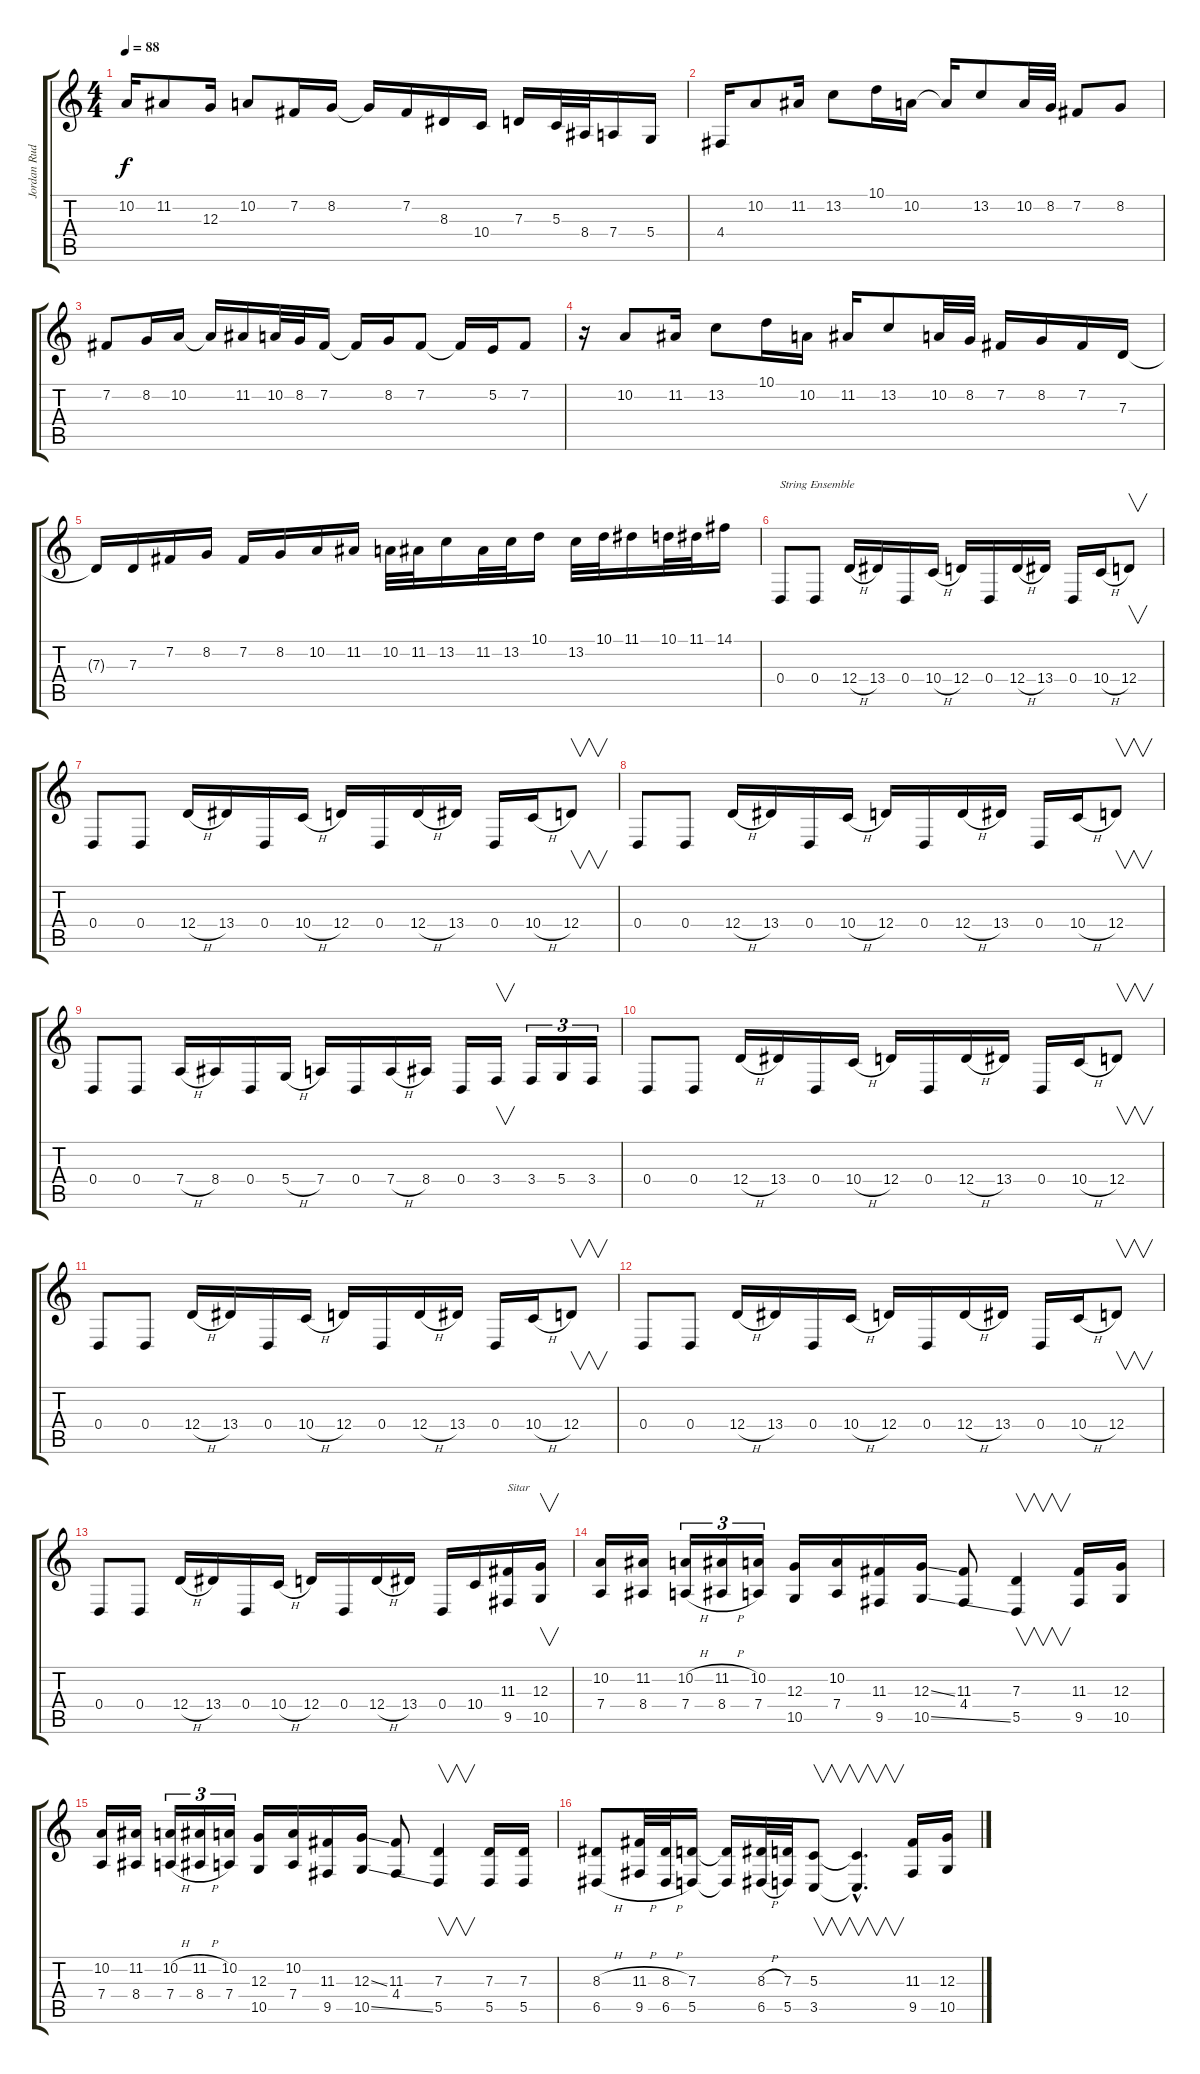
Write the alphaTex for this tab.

\track ("Jordan Rudess - Keyboard" "Jordan Rud") {instrument sitar}
\staff {score tabs}
\tuning (E4 B3 G3 D3 A2 E2) {hide}
\ts (4 4)
\tempo 88
\clef g2
\ks c
10.2.16{dy f} 11.2.8 12.3.16 10.2.8 7.2.16 8.2.16 8.2{t}.16 7.2.16 8.3.16 10.4.16 7.3.16 5.3.32 8.4.32 7.4.16 5.4.16 |
4.4.16 10.2.8 11.2.16 13.2.8 10.1.16 10.2.16 10.2{t}.16 13.2.8 10.2.32 8.2.32 7.2.8 8.2.8 |
7.2.8 8.2.16 10.2.16 10.2{t}.16 11.2.16 10.2.32 8.2.32 7.2.16 7.2{t}.16 8.2.16 7.2.8 7.2{t}.16 5.2.16 7.2.8 |
r.16 10.2.8 11.2.16 13.2.8 10.1.16 10.2.16 11.2.16 13.2.8 10.2.32 8.2.32 7.2.16 8.2.16 7.2.16 7.3.16 |
7.3{t}.16 7.3.16 7.2.16 8.2.16 7.2.16 8.2.16 10.2.16 11.2.16 10.2.32 11.2.32 13.2.16 11.2.32 13.2.32 10.1.16 13.2.32 10.1.32 11.1.16 10.1.32 11.1.32 14.1.16 |
0.4.8{txt "String Ensemble" instrument stringensemble1} 0.4.8 12.4{h}.16 13.4.16 0.4.16 10.4{h}.16 12.4.16 0.4.16 12.4{h}.16 13.4.16 0.4.16 10.4{h}.16 12.4.8{v} |
0.4.8 0.4.8 12.4{h}.16 13.4.16 0.4.16 10.4{h}.16 12.4.16 0.4.16 12.4{h}.16 13.4.16 0.4.16 10.4{h}.16 12.4.8{v} |
0.4.8 0.4.8 12.4{h}.16 13.4.16 0.4.16 10.4{h}.16 12.4.16 0.4.16 12.4{h}.16 13.4.16 0.4.16 10.4{h}.16 12.4.8{v} |
0.4.8 0.4.8 7.4{h}.16 8.4.16 0.4.16 5.4{h}.16 7.4.16 0.4.16 7.4{h}.16 8.4.16 0.4.16 3.4.16{v} 3.4.16{tu (3 2)} 5.4.16{tu (3 2)} 3.4.16{tu (3 2)} |
0.4.8 0.4.8 12.4{h}.16 13.4.16 0.4.16 10.4{h}.16 12.4.16 0.4.16 12.4{h}.16 13.4.16 0.4.16 10.4{h}.16 12.4.8{v} |
0.4.8 0.4.8 12.4{h}.16 13.4.16 0.4.16 10.4{h}.16 12.4.16 0.4.16 12.4{h}.16 13.4.16 0.4.16 10.4{h}.16 12.4.8{v} |
0.4.8 0.4.8 12.4{h}.16 13.4.16 0.4.16 10.4{h}.16 12.4.16 0.4.16 12.4{h}.16 13.4.16 0.4.16 10.4{h}.16 12.4.8{v} |
0.4.8 0.4.8 12.4{h}.16 13.4.16 0.4.16 10.4{h}.16 12.4.16 0.4.16 12.4{h}.16 13.4.16 0.4.16 10.4.16 (11.3 9.5).16{txt "Sitar" instrument sitar} (12.3 10.5).16{v} |
(10.2 7.4).16 (11.2 8.4).16 (10.2{h} 7.4{h}).16{tu (3 2)} (11.2{h} 8.4{h}).16{tu (3 2)} (10.2 7.4).16{tu (3 2)} (12.3 10.5).16 (10.2 7.4).16 (11.3 9.5).16 (12.3{ss} 10.5{ss}).16 (11.3 4.4).8 (7.3 5.5).4{v} (11.3 9.5).16 (12.3 10.5).16 |
(10.2 7.4).16 (11.2 8.4).16 (10.2{h} 7.4{h}).16{tu (3 2)} (11.2{h} 8.4{h}).16{tu (3 2)} (10.2 7.4).16{tu (3 2)} (12.3 10.5).16 (10.2 7.4).16 (11.3 9.5).16 (12.3{ss} 10.5{ss}).16 (11.3 4.4).8 (7.3 5.5).4{v} (7.3 5.5).16 (7.3 5.5).16 |
(8.3{h} 6.5{h}).8 (11.3{h} 9.5{h}).32 (8.3{h} 6.5{h}).32 (7.3 5.5).16 (7.3{t} 5.5{t}).16 (8.3{h} 6.5{h}).32 (7.3 5.5).32 (5.3 3.5).8{v} (5.3{hac t} 3.5{hac t}).4{v d} (11.3 9.5).16 (12.3 10.5).16
